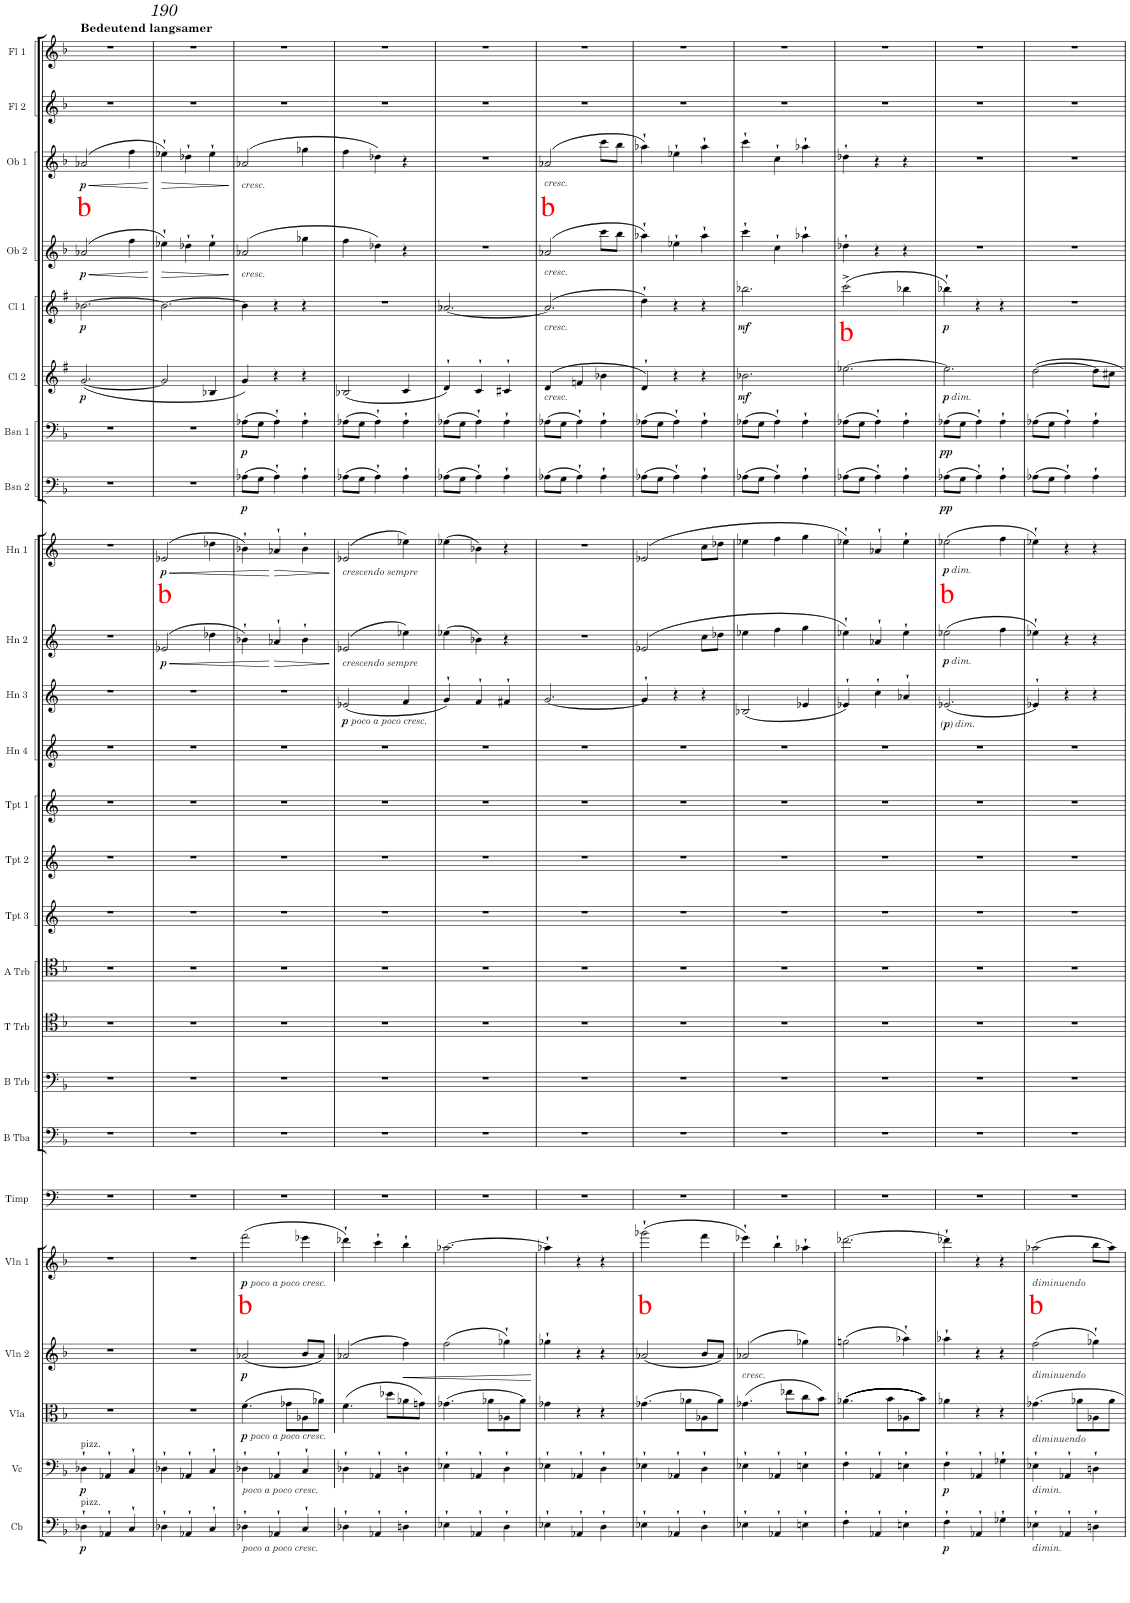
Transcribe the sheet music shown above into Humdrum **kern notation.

**kern	**dynam	**kern	**dynam	**kern	**dynam	**kern	**dynam	**kern	**text	**dynam	**kern	**kern	**kern	**kern	**kern	**kern	**kern	**kern	**kern	**kern	**dynam	**kern	**dynam	**kern	**text	**dynam	**kern	**dynam	**kern	**dynam	**kern	**dynam	**kern	**text	**dynam	**kern	**dynam	**kern	**text	**dynam	**kern	**kern
*part25	*part25	*part24	*part24	*part23	*part23	*part22	*part22	*part21	*part21	*part21	*part20	*part19	*part18	*part17	*part16	*part15	*part14	*part13	*part12	*part11	*part11	*part10	*part10	*part9	*part9	*part9	*part8	*part8	*part7	*part7	*part6	*part6	*part5	*part5	*part5	*part4	*part4	*part3	*part3	*part3	*part2	*part1
*staff25	*staff25	*staff24	*staff24	*staff23	*staff23	*staff22	*staff22	*staff21	*staff21	*staff21	*staff20	*staff19	*staff18	*staff17	*staff16	*staff15	*staff14	*staff13	*staff12	*staff11	*staff11	*staff10	*staff10	*staff9	*staff9	*staff9	*staff8	*staff8	*staff7	*staff7	*staff6	*staff6	*staff5	*staff5	*staff5	*staff4	*staff4	*staff3	*staff3	*staff3	*staff2	*staff1
*I"Contrabass	*	*I"Violoncello	*	*I"Viola	*	*I"Violin 2	*	*I"Violin 1	*	*	*I"Timpani	*I"Bass Tuba	*I"Bass Trombone	*I"Tenor Trombone	*I"Alto Trombone	*I"F Trumpet 3	*I"F Trumpet 2	*I"F Trumpet 1	*I"F Horn 4	*I"F Horn 3	*	*I"F Horn 2	*	*I"F Horn 1	*	*	*I"Bassoon 2	*	*I"Bassoon 1	*	*I"Bb Clarinet 2	*	*I"Bb Clarinet 1	*	*	*I"Oboe 2	*	*I"Oboe 1	*	*	*I"Flute 2	*I"Flute 1
*I'Cb	*	*I'Vc	*	*I'Vla	*	*I'Vln 2	*	*I'Vln 1	*	*	*I'Timp	*I'B Tba	*I'B Trb	*I'T Trb	*I'A Trb	*I'Tpt 3	*I'Tpt 2	*I'Tpt 1	*I'Hn 4	*I'Hn 3	*	*I'Hn 2	*	*I'Hn 1	*	*	*I'Bsn 2	*	*I'Bsn 1	*	*I'Cl 2	*	*I'Cl 1	*	*	*I'Ob 2	*	*I'Ob 1	*	*	*I'Fl 2	*I'Fl 1
!!LO:PB:g=z
*clefF4	*	*clefF4	*	*clefC3	*	*clefG2	*	*clefG2	*	*	*clefF4	*clefF4	*clefF4	*clefC4	*clefC4	*clefG2	*clefG2	*clefG2	*clefG2	*clefG2	*	*clefG2	*	*clefG2	*	*	*clefF4	*	*clefF4	*	*clefG2	*	*clefG2	*	*	*clefG2	*	*clefG2	*	*	*clefG2	*clefG2
*Trd7c12	*	*	*	*	*	*	*	*	*	*	*	*	*	*	*	*Trd-3c-5	*Trd-3c-5	*Trd-3c-5	*Trd4c7	*Trd4c7	*	*Trd4c7	*	*Trd4c7	*	*	*	*	*	*	*Trd1c2	*	*Trd1c2	*	*	*	*	*	*	*	*	*
*k[b-]	*	*k[b-]	*	*k[b-]	*	*k[b-]	*	*k[b-]	*	*	*k[]	*k[b-]	*k[b-]	*k[b-]	*k[b-]	*k[]	*k[]	*k[]	*k[]	*k[]	*	*k[]	*	*k[]	*	*	*k[b-]	*	*k[b-]	*	*k[f#]	*	*k[f#]	*	*	*k[b-]	*	*k[b-]	*	*	*k[b-]	*k[b-]
*M3/4	*	*M3/4	*	*M3/4	*	*M3/4	*	*M3/4	*	*	*M3/4	*M3/4	*M3/4	*M3/4	*M3/4	*M3/4	*M3/4	*M3/4	*M3/4	*M3/4	*	*M3/4	*	*M3/4	*	*	*M3/4	*	*M3/4	*	*M3/4	*	*M3/4	*	*	*M3/4	*	*M3/4	*	*	*M3/4	*M3/4
=189	=189	=189	=189	=189	=189	=189	=189	=189	=189	=189	=189	=189	=189	=189	=189	=189	=189	=189	=189	=189	=189	=189	=189	=189	=189	=189	=189	=189	=189	=189	=189	=189	=189	=189	=189	=189	=189	=189	=189	=189	=189	=189
!	!	!	!	!	!	!	!	!	!	!	!	!	!	!	!	!	!	!	!	!	!	!	!	!	!	!	!	!	!	!	!	!	!	!	!	!	!	!	!	!	!	!LO:TX:a:B:t=Bedeutend langsamer
!	!	!LO:TX:a:t=pizz.	!	!	!	!	!	!	!	!	!	!	!	!	!	!	!	!	!	!	!	!	!	!	!	!	!	!	!	!	!	!	!	!	!	!	!	!	!	!	!	!
!LO:TX:a:t=pizz.	!	!	!	!	!	!	!	!	!	!	!	!	!	!	!	!	!	!	!	!	!	!	!	!	!	!	!	!	!	!	!	!	!	!	!	!	!	!	!	!	!	!
!	!LO:DY:b	!	!LO:DY:b	!	!	!	!	!	!	!	!	!	!	!	!	!	!	!	!	!	!	!	!	!	!	!	!	!	!	!	!	!LO:DY:b	!	!	!LO:DY:b	!	!LO:HP:b	!	!LO:LY:b:color=#FF0000	!LO:HP:b	!	!
!	!	!	!	!	!	!	!	!	!	!	!	!	!	!	!	!	!	!	!	!	!	!	!	!	!	!	!	!	!	!	!	!	!	!	!	!	!LO:DY:n=1:b	!	!	!LO:DY:n=1:b	!	!
4D-X`\	p	4D-X`\	p	2.r	.	2.r	.	2.r	.	.	2.r	2.r	2.r	2.r	2.r	2.r	2.r	2.r	2.r	2.r	.	2.r	.	2.r	.	.	2.r	.	2.r	.	(<[2.g/	p	[2.b-X\	.	p	(2a-X/	< p	(2a-X/	b	< p	2.r	2.r
4AA-X`>/	.	4AA-X`>/	.	.	.	.	.	.	.	.	.	.	.	.	.	.	.	.	.	.	.	.	.	.	.	.	.	.	.	.	.	.	.	.	.	.	.	.	.	.	.	.
4C`>/	.	4C`>/	.	.	.	.	.	.	.	.	.	.	.	.	.	.	.	.	.	.	.	.	.	.	.	.	.	.	.	.	.	.	.	.	.	4ff\	.	4ff\	.	.	.	.
.	.	.	.	.	.	.	.	.	.	.	.	.	.	.	.	.	.	.	.	.	.	.	.	.	.	.	.	.	.	.	.	.	.	.	.	.	[	.	.	[	.	.
=190	=190	=190	=190	=190	=190	=190	=190	=190	=190	=190	=190	=190	=190	=190	=190	=190	=190	=190	=190	=190	=190	=190	=190	=190	=190	=190	=190	=190	=190	=190	=190	=190	=190	=190	=190	=190	=190	=190	=190	=190	=190	=190
!	!	!	!	!	!	!	!	!	!	!	!	!	!	!	!	!	!	!	!	!	!	!	!LO:HP:b	!	!LO:LY:b:color=#FF0000	!LO:HP:b	!	!	!	!	!	!	!	!	!	!	!LO:HP:b	!	!	!LO:HP:b	!	!
!	!	!	!	!	!	!	!	!	!	!	!	!	!	!	!	!	!	!	!	!	!	!	!LO:DY:n=1:b	!	!	!LO:DY:n=1:b	!	!	!	!	!	!	!	!	!	!	!	!	!	!	!	!
4D-X`\	.	4D-X`\	.	2.r	.	2.r	.	2.r	.	.	2.r	2.r	2.r	2.r	2.r	2.r	2.r	2.r	2.r	2.r	.	(2e-X/	< p	(2e-X/	b	< p	2.r	.	2.r	.	2g/]	.	2.b-\_	.	.	4ee-X`\)	>	4ee-X`\)	.	>	2.r	2.r
4AA-X`>/	.	4AA-X`>/	.	.	.	.	.	.	.	.	.	.	.	.	.	.	.	.	.	.	.	.	.	.	.	.	.	.	.	.	.	.	.	.	.	4dd-X`\	.	4dd-X`\	.	.	.	.
4C`>/	.	4C`>/	.	.	.	.	.	.	.	.	.	.	.	.	.	.	.	.	.	.	.	4dd-X\	.	4dd-X\	.	.	.	.	.	.	4B-X/	.	.	.	.	4ee-`\	.	4ee-`\	.	.	.	.
.	.	.	.	.	.	.	.	.	.	.	.	.	.	.	.	.	.	.	.	.	.	.	.	.	.	.	.	.	.	.	.	.	.	.	.	.	]	.	.	]	.	.
=191	=191	=191	=191	=191	=191	=191	=191	=191	=191	=191	=191	=191	=191	=191	=191	=191	=191	=191	=191	=191	=191	=191	=191	=191	=191	=191	=191	=191	=191	=191	=191	=191	=191	=191	=191	=191	=191	=191	=191	=191	=191	=191
!	!	!	!	!	!	!	!	!	!	!	!	!	!	!	!	!	!	!	!	!	!	!	!	!	!	!	!	!	!	!	!	!	!	!	!	!	!	!LO:TX:b:i:t=cresc.	!	!	!	!
!	!	!	!	!	!	!	!	!	!	!	!	!	!	!	!	!	!	!	!	!	!	!	!	!	!	!	!	!	!	!	!	!	!	!	!	!LO:TX:b:i:t=cresc.	!	!	!	!	!	!
!	!	!	!	!	!	!	!	!LO:TX:b:i:t=poco a poco cresc.	!	!	!	!	!	!	!	!	!	!	!	!	!	!	!	!	!	!	!	!	!	!	!	!	!	!	!	!	!	!	!	!	!	!
!	!	!	!	!LO:TX:b:i:t=poco a poco cresc.	!	!	!	!	!	!	!	!	!	!	!	!	!	!	!	!	!	!	!	!	!	!	!	!	!	!	!	!	!	!	!	!	!	!	!	!	!	!
!	!	!LO:TX:b:i:t=poco a poco cresc.	!	!	!	!	!	!	!	!	!	!	!	!	!	!	!	!	!	!	!	!	!	!	!	!	!	!	!	!	!	!	!	!	!	!	!	!	!	!	!	!
!LO:TX:b:i:t=poco a poco cresc.	!	!	!	!	!	!	!	!	!	!	!	!	!	!	!	!	!	!	!	!	!	!	!	!	!	!	!	!	!	!	!	!	!	!	!	!	!	!	!	!	!	!
!	!	!	!	!	!LO:DY:b	!	!LO:DY:b	!	!LO:LY:b:color=#FF0000	!LO:DY:b	!	!	!	!	!	!	!	!	!	!	!	!	!	!	!	!	!	!LO:DY:b	!	!LO:DY:b	!	!	!	!	!	!	!	!	!	!	!	!
4D-X`\	.	4D-X`\	.	(4.f\	p	(2a-X/	p	(2fff\	b	p	2.r	2.r	2.r	2.r	2.r	2.r	2.r	2.r	2.r	2.r	.	4b-X`\)	.	4b-X`\)	.	.	(8A-X\L	p	(8A-X\L	p	4g/)	.	4b-\]	.	.	(2a-X/	.	(2a-X/	.	.	2.r	2.r
.	.	.	.	.	.	.	.	.	.	.	.	.	.	.	.	.	.	.	.	.	.	.	.	.	.	.	8G\J	.	8G\J	.	.	.	.	.	.	.	.	.	.	.	.	.
!	!	!	!	!	!	!	!	!	!	!	!	!	!	!	!	!	!	!	!	!	!	!	!LO:HP:n=1:b	!	!	!LO:HP:n=1:b	!	!	!	!	!	!	!	!	!	!	!	!	!	!	!	!
4AA-X`>/	.	4AA-X`>/	.	.	.	.	.	.	.	.	.	.	.	.	.	.	.	.	.	.	.	4a-X`>/	[ >	4a-X`>/	.	[ >	4A-`\)	.	4A-`\)	.	4r	.	4r	.	.	.	.	.	.	.	.	.
.	.	.	.	8g-X\L	.	.	.	.	.	.	.	.	.	.	.	.	.	.	.	.	.	.	.	.	.	.	.	.	.	.	.	.	.	.	.	.	.	.	.	.	.	.
4C`>/	.	4C`>/	.	8A-X\	.	8b-/L	.	4eee-X\	.	.	.	.	.	.	.	.	.	.	.	.	.	4b-`\	.	4b-`\	.	.	4A-`\	.	4A-`\	.	4r	.	4r	.	.	4gg-X\	.	4gg-X\	.	.	.	.
.	.	.	.	8a-X\J)	.	8a-/J)	.	.	.	.	.	.	.	.	.	.	.	.	.	.	.	.	.	.	.	.	.	.	.	.	.	.	.	.	.	.	.	.	.	.	.	.
.	.	.	.	.	.	.	.	.	.	.	.	.	.	.	.	.	.	.	.	.	.	.	]	.	.	]	.	.	.	.	.	.	.	.	.	.	.	.	.	.	.	.
=192	=192	=192	=192	=192	=192	=192	=192	=192	=192	=192	=192	=192	=192	=192	=192	=192	=192	=192	=192	=192	=192	=192	=192	=192	=192	=192	=192	=192	=192	=192	=192	=192	=192	=192	=192	=192	=192	=192	=192	=192	=192	=192
!	!	!	!	!	!	!	!	!	!	!	!	!	!	!	!	!	!	!	!	!	!	!	!	!LO:TX:b:i:t=crescendo sempre	!	!	!	!	!	!	!	!	!	!	!	!	!	!	!	!	!	!
!	!	!	!	!	!	!	!	!	!	!	!	!	!	!	!	!	!	!	!	!	!	!LO:TX:b:i:t=crescendo sempre	!	!	!	!	!	!	!	!	!	!	!	!	!	!	!	!	!	!	!	!
!	!	!	!	!	!	!	!	!	!	!	!	!	!	!	!	!	!	!	!	!LO:TX:b:i:t=poco a poco cresc.	!	!	!	!	!	!	!	!	!	!	!	!	!	!	!	!	!	!	!	!	!	!
!	!	!	!	!	!	!	!	!	!	!	!	!	!	!	!	!	!	!	!	!	!LO:DY:b	!	!	!	!	!	!	!	!	!	!	!	!	!	!	!	!	!	!	!	!	!
4D-X`\	.	4D-X`\	.	(4.f\	.	(2a-X/	.	4ddd-X`\)	.	.	2.r	2.r	2.r	2.r	2.r	2.r	2.r	2.r	2.r	(2e-X/	p	(2e-X/	.	(2e-X/	.	.	(8A-X\L	.	(8A-X\L	.	(2B-X/	.	2.r	.	.	4ff\	.	4ff\	.	.	2.r	2.r
.	.	.	.	.	.	.	.	.	.	.	.	.	.	.	.	.	.	.	.	.	.	.	.	.	.	.	8G\J	.	8G\J	.	.	.	.	.	.	.	.	.	.	.	.	.
4AA-X`>/	.	4AA-X`>/	.	.	.	.	.	4ccc`\	.	.	.	.	.	.	.	.	.	.	.	.	.	.	.	.	.	.	4A-`\)	.	4A-`\)	.	.	.	.	.	.	4dd-X\)	.	4dd-X\)	.	.	.	.
.	.	.	.	8dd-X\L	.	.	.	.	.	.	.	.	.	.	.	.	.	.	.	.	.	.	.	.	.	.	.	.	.	.	.	.	.	.	.	.	.	.	.	.	.	.
!	!	!	!	!	!	!	!LO:HP:b	!	!	!	!	!	!	!	!	!	!	!	!	!	!	!	!	!	!	!	!	!	!	!	!	!	!	!	!	!	!	!	!	!	!	!
4Dn`>\	.	4Dn`>\	.	8a-X\	.	4ff\)	<	4bb-`\	.	.	.	.	.	.	.	.	.	.	.	4f/	.	4ee-X\)	.	4ee-X\)	.	.	4A-`\	.	4A-`\	.	4c/	.	.	.	.	4r	.	4r	.	.	.	.
.	.	.	.	8gn\J)	.	.	.	.	.	.	.	.	.	.	.	.	.	.	.	.	.	.	.	.	.	.	.	.	.	.	.	.	.	.	.	.	.	.	.	.	.	.
=193	=193	=193	=193	=193	=193	=193	=193	=193	=193	=193	=193	=193	=193	=193	=193	=193	=193	=193	=193	=193	=193	=193	=193	=193	=193	=193	=193	=193	=193	=193	=193	=193	=193	=193	=193	=193	=193	=193	=193	=193	=193	=193
4E-X`\	.	4E-X`\	.	(4.g-X\	.	(2ff\	.	[2.aa-X\	.	.	2.r	2.r	2.r	2.r	2.r	2.r	2.r	2.r	2.r	4g`>/)	.	(4ee-X\	.	(4ee-X\	.	.	(8A-X\L	.	(8A-X\L	.	4d`>/)	.	[2.a-X/	.	.	2.r	.	2.r	.	.	2.r	2.r
.	.	.	.	.	.	.	.	.	.	.	.	.	.	.	.	.	.	.	.	.	.	.	.	.	.	.	8G\J	.	8G\J	.	.	.	.	.	.	.	.	.	.	.	.	.
4AA-X`>/	.	4AA-X`>/	.	.	.	.	.	.	.	.	.	.	.	.	.	.	.	.	.	4f`>/	.	4b-X\)	.	4b-X\)	.	.	4A-`\)	.	4A-`\)	.	4c`>/	.	.	.	.	.	.	.	.	.	.	.
.	.	.	.	8a-X\L	.	.	.	.	.	.	.	.	.	.	.	.	.	.	.	.	.	.	.	.	.	.	.	.	.	.	.	.	.	.	.	.	.	.	.	.	.	.
4D`>\	.	4D`>\	.	8A-X\	.	4gg-X`\)	.	.	.	.	.	.	.	.	.	.	.	.	.	4f#X`>/	.	4r	.	4r	.	.	4A-`\	.	4A-`\	.	4c#X`>/	.	.	.	.	.	.	.	.	.	.	.
.	.	.	.	8a-\J)	.	.	.	.	.	.	.	.	.	.	.	.	.	.	.	.	.	.	.	.	.	.	.	.	.	.	.	.	.	.	.	.	.	.	.	.	.	.
.	.	.	.	.	.	.	[	.	.	.	.	.	.	.	.	.	.	.	.	.	.	.	.	.	.	.	.	.	.	.	.	.	.	.	.	.	.	.	.	.	.	.
=194	=194	=194	=194	=194	=194	=194	=194	=194	=194	=194	=194	=194	=194	=194	=194	=194	=194	=194	=194	=194	=194	=194	=194	=194	=194	=194	=194	=194	=194	=194	=194	=194	=194	=194	=194	=194	=194	=194	=194	=194	=194	=194
!	!	!	!	!	!	!	!	!	!	!	!	!	!	!	!	!	!	!	!	!	!	!	!	!	!	!	!	!	!	!	!	!	!	!	!	!	!	!LO:TX:b:i:t=cresc.	!	!	!	!
!	!	!	!	!	!	!	!	!	!	!	!	!	!	!	!	!	!	!	!	!	!	!	!	!	!	!	!	!	!	!	!	!	!	!	!	!LO:TX:b:i:t=cresc.	!	!	!	!	!	!
!	!	!	!	!	!	!	!	!	!	!	!	!	!	!	!	!	!	!	!	!	!	!	!	!	!	!	!	!	!	!	!	!	!LO:TX:b:i:t=cresc.	!	!	!	!	!	!	!	!	!
!	!	!	!	!	!	!	!	!	!	!	!	!	!	!	!	!	!	!	!	!	!	!	!	!	!	!	!	!	!	!	!LO:TX:b:i:t=cresc.	!	!	!	!	!	!	!	!	!	!	!
!	!	!	!	!	!	!	!	!	!	!	!	!	!	!	!	!	!	!	!	!	!	!	!	!	!	!	!	!	!	!	!	!	!	!	!	!	!	!	!LO:LY:b:color=#FF0000	!	!	!
4E-X`\	.	4E-X`\	.	4g-X\	.	4gg-X`\	.	4aa-X`\]	.	.	2.r	2.r	2.r	2.r	2.r	2.r	2.r	2.r	2.r	[2.g/	.	2.r	.	2.r	.	.	(8A-X\L	.	(8A-X\L	.	(4d/	.	(>2.a-/]	.	.	(2a-X/	.	(2a-X/	b	.	2.r	2.r
.	.	.	.	.	.	.	.	.	.	.	.	.	.	.	.	.	.	.	.	.	.	.	.	.	.	.	8G\J	.	8G\J	.	.	.	.	.	.	.	.	.	.	.	.	.
4AA-X`>/	.	4AA-X`>/	.	4r	.	4r	.	4r	.	.	.	.	.	.	.	.	.	.	.	.	.	.	.	.	.	.	4A-`\)	.	4A-`\)	.	4fn/	.	.	.	.	.	.	.	.	.	.	.
4D`>\	.	4D`>\	.	4r	.	4r	.	4r	.	.	.	.	.	.	.	.	.	.	.	.	.	.	.	.	.	.	4A-`\	.	4A-`\	.	4b-X\	.	.	.	.	8ccc\L	.	8ccc\L	.	.	.	.
.	.	.	.	.	.	.	.	.	.	.	.	.	.	.	.	.	.	.	.	.	.	.	.	.	.	.	.	.	.	.	.	.	.	.	.	8bb-\J	.	8bb-\J	.	.	.	.
=195	=195	=195	=195	=195	=195	=195	=195	=195	=195	=195	=195	=195	=195	=195	=195	=195	=195	=195	=195	=195	=195	=195	=195	=195	=195	=195	=195	=195	=195	=195	=195	=195	=195	=195	=195	=195	=195	=195	=195	=195	=195	=195
!	!	!	!	!	!	!	!	!	!LO:LY:b:color=#FF0000	!	!	!	!	!	!	!	!	!	!	!	!	!	!	!	!	!	!	!	!	!	!	!	!	!	!	!	!	!	!	!	!	!
4E-X`\	.	4E-X`\	.	(4.g-X\	.	(2a-X/	.	(2ggg-X`\	b	.	2.r	2.r	2.r	2.r	2.r	2.r	2.r	2.r	2.r	4g`>/]	.	(2e-X/	.	(2e-X/	.	.	(8A-X\L	.	(8A-X\L	.	4d`>/)	.	4dd`\)	.	.	4aa-X`\)	.	4aa-X`\)	.	.	2.r	2.r
.	.	.	.	.	.	.	.	.	.	.	.	.	.	.	.	.	.	.	.	.	.	.	.	.	.	.	8G\J	.	8G\J	.	.	.	.	.	.	.	.	.	.	.	.	.
4AA-X`>/	.	4AA-X`>/	.	.	.	.	.	.	.	.	.	.	.	.	.	.	.	.	.	4r	.	.	.	.	.	.	4A-`\)	.	4A-`\)	.	4r	.	4r	.	.	4ee-X`\	.	4ee-X`\	.	.	.	.
.	.	.	.	8a-X\L	.	.	.	.	.	.	.	.	.	.	.	.	.	.	.	.	.	.	.	.	.	.	.	.	.	.	.	.	.	.	.	.	.	.	.	.	.	.
4D`>\	.	4D`>\	.	8A-X\	.	8b-/L	.	4fff\	.	.	.	.	.	.	.	.	.	.	.	4r	.	8cc\L	.	8cc\L	.	.	4A-`\	.	4A-`\	.	4r	.	4r	.	.	4aa-`\	.	4aa-`\	.	.	.	.
.	.	.	.	8a-\J)	.	8a-/J)	.	.	.	.	.	.	.	.	.	.	.	.	.	.	.	8dd-X\J	.	8dd-X\J	.	.	.	.	.	.	.	.	.	.	.	.	.	.	.	.	.	.
=196	=196	=196	=196	=196	=196	=196	=196	=196	=196	=196	=196	=196	=196	=196	=196	=196	=196	=196	=196	=196	=196	=196	=196	=196	=196	=196	=196	=196	=196	=196	=196	=196	=196	=196	=196	=196	=196	=196	=196	=196	=196	=196
!	!	!	!	!	!	!LO:TX:b:i:t=cresc.	!	!	!	!	!	!	!	!	!	!	!	!	!	!	!	!	!	!	!	!	!	!	!	!	!	!	!	!	!	!	!	!	!	!	!	!
!	!	!	!	!	!	!	!	!	!	!	!	!	!	!	!	!	!	!	!	!	!	!	!	!	!	!	!	!	!	!	!	!LO:DY:b	!	!	!LO:DY:b	!	!	!	!	!	!	!
4E-X`\	.	4E-X`\	.	(4.g-X\	.	(2a-X/	.	4eee-X`\)	.	.	2.r	2.r	2.r	2.r	2.r	2.r	2.r	2.r	2.r	(2B-X/	.	4ee-X\	.	4ee-X\	.	.	(8A-X\L	.	(8A-X\L	.	2.b-X\	mf	2.bb-X\	.	mf	4ccc`\	.	4ccc`\	.	.	2.r	2.r
.	.	.	.	.	.	.	.	.	.	.	.	.	.	.	.	.	.	.	.	.	.	.	.	.	.	.	8G\J	.	8G\J	.	.	.	.	.	.	.	.	.	.	.	.	.
4AA-X`>/	.	4AA-X`>/	.	.	.	.	.	4bb-`\	.	.	.	.	.	.	.	.	.	.	.	.	.	4ff\	.	4ff\	.	.	4A-`\)	.	4A-`\)	.	.	.	.	.	.	4cc`\	.	4cc`\	.	.	.	.
.	.	.	.	8ee-X\L	.	.	.	.	.	.	.	.	.	.	.	.	.	.	.	.	.	.	.	.	.	.	.	.	.	.	.	.	.	.	.	.	.	.	.	.	.	.
4En`>\	.	4En`>\	.	8cc\	.	4gg-X\)	.	4aa-X`\	.	.	.	.	.	.	.	.	.	.	.	4e-X/	.	4gg\	.	4gg\	.	.	4A-`\	.	4A-`\	.	.	.	.	.	.	4aa-X`\	.	4aa-X`\	.	.	.	.
.	.	.	.	8b-\J)	.	.	.	.	.	.	.	.	.	.	.	.	.	.	.	.	.	.	.	.	.	.	.	.	.	.	.	.	.	.	.	.	.	.	.	.	.	.
=197	=197	=197	=197	=197	=197	=197	=197	=197	=197	=197	=197	=197	=197	=197	=197	=197	=197	=197	=197	=197	=197	=197	=197	=197	=197	=197	=197	=197	=197	=197	=197	=197	=197	=197	=197	=197	=197	=197	=197	=197	=197	=197
!	!	!	!	!	!	!	!	!	!	!	!	!	!	!	!	!	!	!	!	!	!	!	!	!	!	!	!	!	!	!	!	!	!	!LO:LY:b:color=#FF0000	!	!	!	!	!	!	!	!
4F`\	.	4F`\	.	(((4.a-X\	.	(2ggn\	.	[2.ddd-X\	.	.	2.r	2.r	2.r	2.r	2.r	2.r	2.r	2.r	2.r	4e-X`>/)	.	4ee-X`\)	.	4ee-X`\)	.	.	(8A-X\L	.	(8A-X\L	.	[2.ee-X\	.	(2ccc^\	b	.	4dd-X`\	.	4dd-X`\	.	.	2.r	2.r
.	.	.	.	.	.	.	.	.	.	.	.	.	.	.	.	.	.	.	.	.	.	.	.	.	.	.	8G\J	.	8G\J	.	.	.	.	.	.	.	.	.	.	.	.	.
4AA-X`>/	.	4AA-X`>/	.	.	.	.	.	.	.	.	.	.	.	.	.	.	.	.	.	4cc`>\	.	4a-X`>/	.	4a-X`>/	.	.	4A-`\)	.	4A-`\)	.	.	.	.	.	.	4r	.	4r	.	.	.	.
.	.	.	.	8b-\L	.	.	.	.	.	.	.	.	.	.	.	.	.	.	.	.	.	.	.	.	.	.	.	.	.	.	.	.	.	.	.	.	.	.	.	.	.	.
4En`>\	.	4En`>\	.	8A-X\	.	4aa-X`\)	.	.	.	.	.	.	.	.	.	.	.	.	.	4a-X`>/	.	4ee-`\	.	4ee-`\	.	.	4A-`\	.	4A-`\	.	.	.	4bb-X\	.	.	4r	.	4r	.	.	.	.
.	.	.	.	8b-\J)))	.	.	.	.	.	.	.	.	.	.	.	.	.	.	.	.	.	.	.	.	.	.	.	.	.	.	.	.	.	.	.	.	.	.	.	.	.	.
=198	=198	=198	=198	=198	=198	=198	=198	=198	=198	=198	=198	=198	=198	=198	=198	=198	=198	=198	=198	=198	=198	=198	=198	=198	=198	=198	=198	=198	=198	=198	=198	=198	=198	=198	=198	=198	=198	=198	=198	=198	=198	=198
!	!	!	!	!	!	!	!	!	!	!	!	!	!	!	!	!	!	!	!	!	!	!	!	!	!	!	!	!	!	!	!LO:TX:b:i:t=dim.	!	!	!	!	!	!	!	!	!	!	!
!	!	!	!	!	!	!	!	!	!	!	!	!	!	!	!	!	!	!	!	!	!	!	!	!LO:TX:b:i:t=dim.	!	!	!	!	!	!	!	!	!	!	!	!	!	!	!	!	!	!
!	!	!	!	!	!	!	!	!	!	!	!	!	!	!	!	!	!	!	!	!	!	!LO:TX:b:i:t=dim.	!	!	!	!	!	!	!	!	!	!	!	!	!	!	!	!	!	!	!	!
!	!	!	!	!	!	!	!	!	!	!	!	!	!	!	!	!	!	!	!	!LO:TX:b:i:t=dim.	!	!	!	!	!	!	!	!	!	!	!	!	!	!	!	!	!	!	!	!	!	!
!	!LO:DY:b	!	!LO:DY:b	!	!	!	!	!	!	!	!	!	!	!	!	!	!	!	!	!	!LO:DY:b	!	!	!	!LO:LY:b:color=#FF0000	!	!	!	!	!	!	!	!	!	!	!	!	!	!	!	!	!
!	!	!	!	!	!	!	!	!	!	!	!	!	!	!	!	!	!	!	!	!	!LO:DY:n=1:b	!	!	!	!	!	!	!	!	!	!	!	!	!	!	!	!	!	!	!	!	!
!	!	!	!	!	!	!	!	!	!	!	!	!	!	!	!	!	!	!	!	!	!LO:DY:n=2:b	!	!LO:DY:b	!	!	!LO:DY:b	!	!LO:DY:b	!	!LO:DY:b	!	!LO:DY:b	!	!	!LO:DY:b	!	!	!	!	!	!	!
4F`\	p	4F`\	p	4a-X\	.	4aa-X`\	.	4ddd-X`\]	.	.	2.r	2.r	2.r	2.r	2.r	2.r	2.r	2.r	2.r	(<2.e-X/	other-dynamics p other-dynamics	(2ee-X\	p	(2ee-X\	b	p	(8A-X\L	pp	(8A-X\L	pp	2.ee-\]	p	4bb-X`\)	.	p	2.r	.	2.r	.	.	2.r	2.r
.	.	.	.	.	.	.	.	.	.	.	.	.	.	.	.	.	.	.	.	.	.	.	.	.	.	.	8G\J	.	8G\J	.	.	.	.	.	.	.	.	.	.	.	.	.
4AA-X`>/	.	4AA-X`>/	.	4r	.	4r	.	4r	.	.	.	.	.	.	.	.	.	.	.	.	.	.	.	.	.	.	4A-`\)	.	4A-`\)	.	.	.	4r	.	.	.	.	.	.	.	.	.
4G-X`>\	.	4G-X`>\	.	4r	.	4r	.	4r	.	.	.	.	.	.	.	.	.	.	.	.	.	4ff\	.	4ff\	.	.	4A-`\	.	4A-`\	.	.	.	4r	.	.	.	.	.	.	.	.	.
=199	=199	=199	=199	=199	=199	=199	=199	=199	=199	=199	=199	=199	=199	=199	=199	=199	=199	=199	=199	=199	=199	=199	=199	=199	=199	=199	=199	=199	=199	=199	=199	=199	=199	=199	=199	=199	=199	=199	=199	=199	=199	=199
!	!	!	!	!	!	!	!	!LO:TX:b:i:t=diminuendo	!	!	!	!	!	!	!	!	!	!	!	!	!	!	!	!	!	!	!	!	!	!	!	!	!	!	!	!	!	!	!	!	!	!
!	!	!	!	!	!	!LO:TX:b:i:t=diminuendo	!	!	!	!	!	!	!	!	!	!	!	!	!	!	!	!	!	!	!	!	!	!	!	!	!	!	!	!	!	!	!	!	!	!	!	!
!	!	!	!	!LO:TX:b:i:t=diminuendo	!	!	!	!	!	!	!	!	!	!	!	!	!	!	!	!	!	!	!	!	!	!	!	!	!	!	!	!	!	!	!	!	!	!	!	!	!	!
!	!	!LO:TX:b:i:t=dimin.	!	!	!	!	!	!	!	!	!	!	!	!	!	!	!	!	!	!	!	!	!	!	!	!	!	!	!	!	!	!	!	!	!	!	!	!	!	!	!	!
!LO:TX:b:i:t=dimin.	!	!	!	!	!	!	!	!	!	!	!	!	!	!	!	!	!	!	!	!	!	!	!	!	!	!	!	!	!	!	!	!	!	!	!	!	!	!	!	!	!	!
!	!	!	!	!	!	!	!	!	!LO:LY:b:color=#FF0000	!	!	!	!	!	!	!	!	!	!	!	!	!	!	!	!	!	!	!	!	!	!	!	!	!	!	!	!	!	!	!	!	!
4E-X`\	.	4E-X`\	.	4.g-X\	.	(2ff\	.	(2aa-X\	b	.	2.r	2.r	2.r	2.r	2.r	2.r	2.r	2.r	2.r	4e-X`>/)	.	4ee-X`\)	.	4ee-X`\)	.	.	(8A-X\L	.	(8A-X\L	.	[2dd\	.	2.r	.	.	2.r	.	2.r	.	.	2.r	2.r
.	.	.	.	.	.	.	.	.	.	.	.	.	.	.	.	.	.	.	.	.	.	.	.	.	.	.	8G\J	.	8G\J	.	.	.	.	.	.	.	.	.	.	.	.	.
4AA-X`>/	.	4AA-X`>/	.	.	.	.	.	.	.	.	.	.	.	.	.	.	.	.	.	4r	.	4r	.	4r	.	.	4A-`\)	.	4A-`\)	.	.	.	.	.	.	.	.	.	.	.	.	.
.	.	.	.	8a-X\L	.	.	.	.	.	.	.	.	.	.	.	.	.	.	.	.	.	.	.	.	.	.	.	.	.	.	.	.	.	.	.	.	.	.	.	.	.	.
4Dn`>\	.	4Dn`>\	.	8A-X\	.	4gg-X`\)	.	8bb-\L	.	.	.	.	.	.	.	.	.	.	.	4r	.	4r	.	4r	.	.	4A-`\	.	4A-`\	.	8dd\L]	.	.	.	.	.	.	.	.	.	.	.
.	.	.	.	8a-\J	.	.	.	8aa-\J)	.	.	.	.	.	.	.	.	.	.	.	.	.	.	.	.	.	.	.	.	.	.	8cc#X\J	.	.	.	.	.	.	.	.	.	.	.
=	=	=	=	=	=	=	=	=	=	=	=	=	=	=	=	=	=	=	=	=	=	=	=	=	=	=	=	=	=	=	=	=	=	=	=	=	=	=	=	=	=	=
*-	*-	*-	*-	*-	*-	*-	*-	*-	*-	*-	*-	*-	*-	*-	*-	*-	*-	*-	*-	*-	*-	*-	*-	*-	*-	*-	*-	*-	*-	*-	*-	*-	*-	*-	*-	*-	*-	*-	*-	*-	*-	*-
